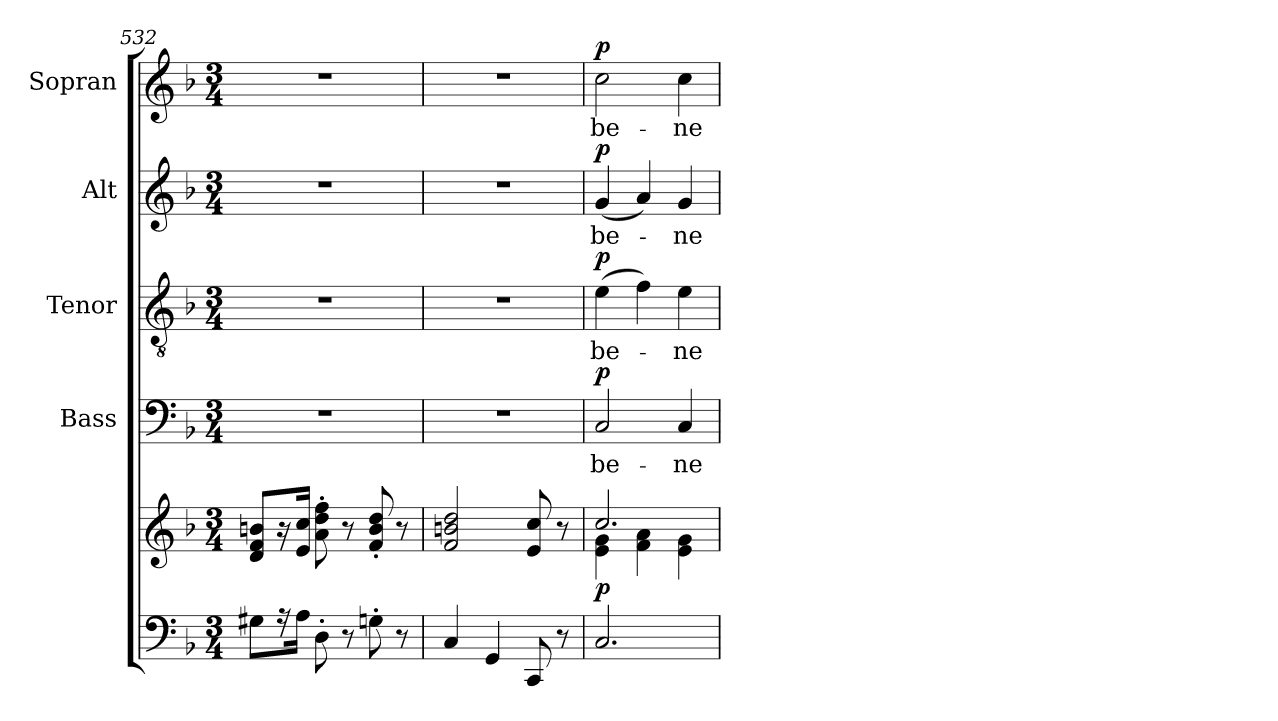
**kern	**kern	**dynam	**kern	**text	**dynam	**kern	**text	**dynam	**kern	**text	**dynam	**kern	**text	**dynam
*part5	*part5	*part5	*part4	*part4	*part4	*part3	*part3	*part3	*part2	*part2	*part2	*part1	*part1	*part1
*staff6	*staff5	*staff5/6	*staff4	*staff4	*staff4	*staff3	*staff3	*staff3	*staff2	*staff2	*staff2	*staff1	*staff1	*staff1
*	*	*	*I"Bass	*	*	*I"Tenor	*	*	*I"Alt	*	*	*I"Sopran	*	*
*	*	*	*I'B.	*	*	*I'T.	*	*	*I'A.	*	*	*I'S.	*	*
!!LO:LB:g=z
*clefF4	*clefG2	*	*clefF4	*	*	*clefGv2	*	*	*clefG2	*	*	*clefG2	*	*
*k[b-]	*k[b-]	*	*k[b-]	*	*	*k[b-]	*	*	*k[b-]	*	*	*k[b-]	*	*
*F:	*F:	*	*F:	*	*	*F:	*	*	*F:	*	*	*F:	*	*
*M3/4	*M3/4	*	*M3/4	*	*	*M3/4	*	*	*M3/4	*	*	*M3/4	*	*
=532	=532	=532	=532	=532	=532	=532	=532	=532	=532	=532	=532	=532	=532	=532
8G#X\L	8d/ 8f/ 8bn/L	.	2.r	.	.	2.r	.	.	2.r	.	.	2.r	.	.
16r	16r	.	.	.	.	.	.	.	.	.	.	.	.	.
16A\Jk	16e/ 16cc/Jk	.	.	.	.	.	.	.	.	.	.	.	.	.
8D'>\	8a\'> 8dd\'> 8ff\'>	.	.	.	.	.	.	.	.	.	.	.	.	.
8r	8r	.	.	.	.	.	.	.	.	.	.	.	.	.
8Gn'>\	8f/'< 8b/'< 8dd/'<	.	.	.	.	.	.	.	.	.	.	.	.	.
8r	8r	.	.	.	.	.	.	.	.	.	.	.	.	.
=533	=533	=533	=533	=533	=533	=533	=533	=533	=533	=533	=533	=533	=533	=533
4C/	2f/ 2bn/ 2dd/	.	2.r	.	.	2.r	.	.	2.r	.	.	2.r	.	.
4GG/	.	.	.	.	.	.	.	.	.	.	.	.	.	.
8CC/	8e/ 8cc/	.	.	.	.	.	.	.	.	.	.	.	.	.
8r	8r	.	.	.	.	.	.	.	.	.	.	.	.	.
=534	=534	=534	=534	=534	=534	=534	=534	=534	=534	=534	=534	=534	=534	=534
*	*^	*	*	*	*	*	*	*	*	*	*	*	*	*
!	!	!	!LO:DY:b	!	!LO:LY:b	!LO:DY:a	!	!LO:LY:b	!LO:DY:a	!	!LO:LY:b	!LO:DY:a	!	!LO:LY:b	!LO:DY:a
2.C/	2.cc/	4e\ 4g\	p	2C/	be-	p	(>4e\	be-	p	(<4g/	be-	p	2cc\	be-	p
.	.	4f\ 4a\	.	.	.	.	4f\)	.	.	4a/)	.	.	.	.	.
!	!	!	!	!	!LO:LY:b	!	!	!LO:LY:b	!	!	!LO:LY:b	!	!	!LO:LY:b	!
.	.	4e\ 4g\	.	4C/	-ne-	.	4e\	-ne-	.	4g/	-ne-	.	4cc\	-ne-	.
*	*v	*v	*	*	*	*	*	*	*	*	*	*	*	*	*
=	=	=	=	=	=	=	=	=	=	=	=	=	=	=
*-	*-	*-	*-	*-	*-	*-	*-	*-	*-	*-	*-	*-	*-	*-
